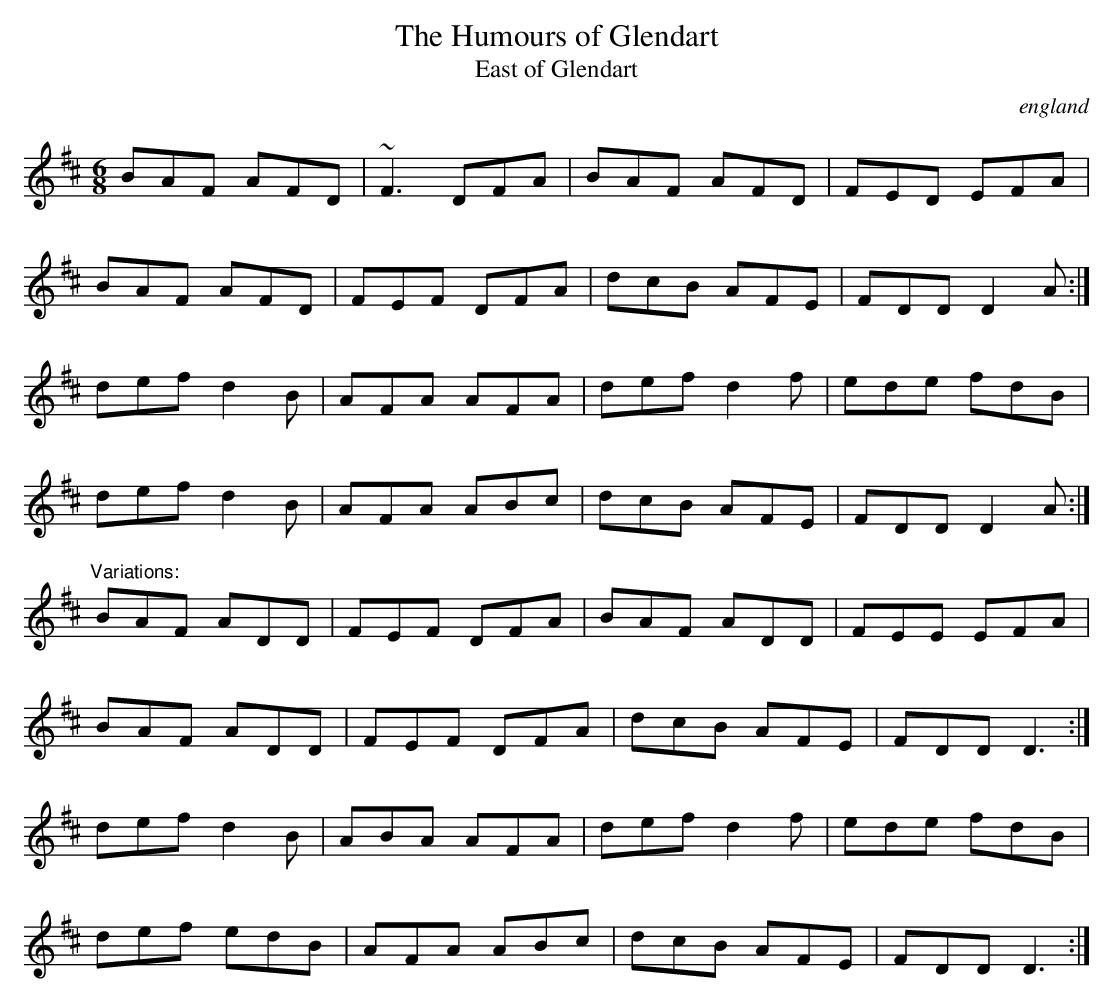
X:1
T:Humours of Glendart, The
T:East of Glendart
O:england
M:6/8
L:1/8
K:D
BAF AFD|~F3 DFA|BAF AFD|FED EFA|
BAF AFD|FEF DFA|dcB AFE|FDD D2A:|
def d2B|AFA AFA|def d2f|ede fdB|
def d2B|AFA ABc|dcB AFE|FDD D2A:|
"Variations:"
BAF ADD|FEF DFA|BAF ADD|FEE EFA|
BAF ADD|FEF DFA|dcB AFE|FDD D3:|
def d2B|ABA AFA|def d2f|ede fdB|
def edB|AFA ABc|dcB AFE|FDD D3:|
